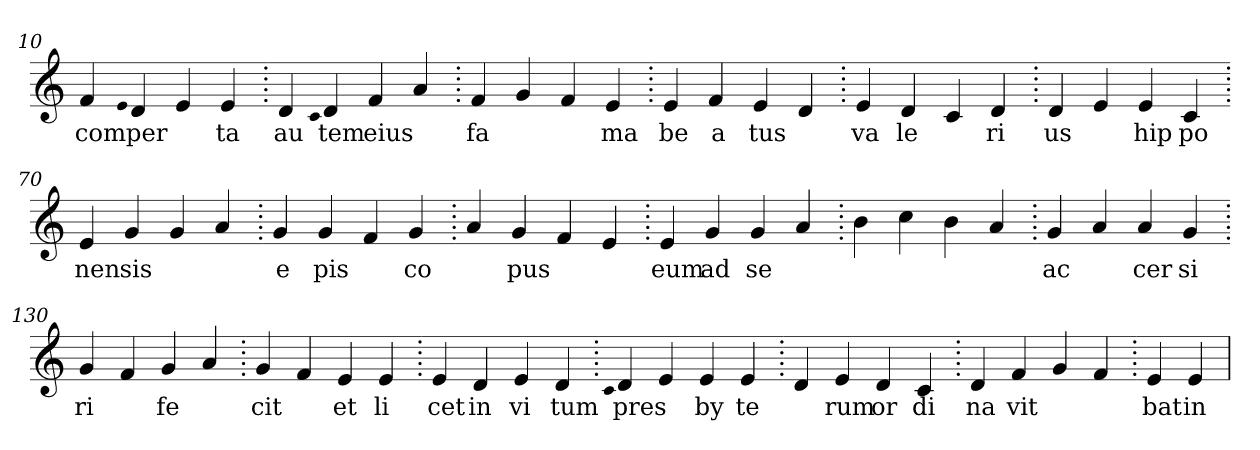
**kern	**text
*part1	*part1
*staff1	*staff1
*clefG2	*
=10.	=10.
4f	com
qqe	.
4d	per
4e	.
4e	ta
=20.	=20.
4d	au
qqc	.
4d	tem
4f	eius
4a	.
=30.	=30.
4f	fa
4g	.
4f	.
4e	ma
=40.	=40.
4e	be
4f	a
4e	tus
4d	.
=50.	=50.
4e	va
4d	le
4c	.
4d	ri
=60.	=60.
4d	us
4e	.
4e	hip
4c	po
=70.	=70.
4e	nen
4g	sis
4g	.
4a	.
=80.	=80.
4g	e
4g	pis
4f	.
4g	co
=90.	=90.
4a	.
4g	pus
4f	.
4e	.
=100.	=100.
4e	eum
4g	ad
4g	se
4a	.
=110.	=110.
4b	.
4cc	.
4b	.
4a	.
=120.	=120.
4g	ac
4a	.
4a	cer
4g	si
=130.	=130.
4g	ri
4f	.
4g	fe
4a	.
=140.	=140.
4g	cit
4f	.
4e	et
4e	li
=150.	=150.
4e	cet
4d	in
4e	vi
4d	tum
=160.	=160.
qqc	.
4d	pres
4e	.
4e	by
4e	te
=170.	=170.
4d	.
4e	rum
4d	or
4c	di
=180.	=180.
4d	na
4f	vit
4g	.
4f	.
=190.	=190.
4e	bat
4e	in
=	=
*-	*-
